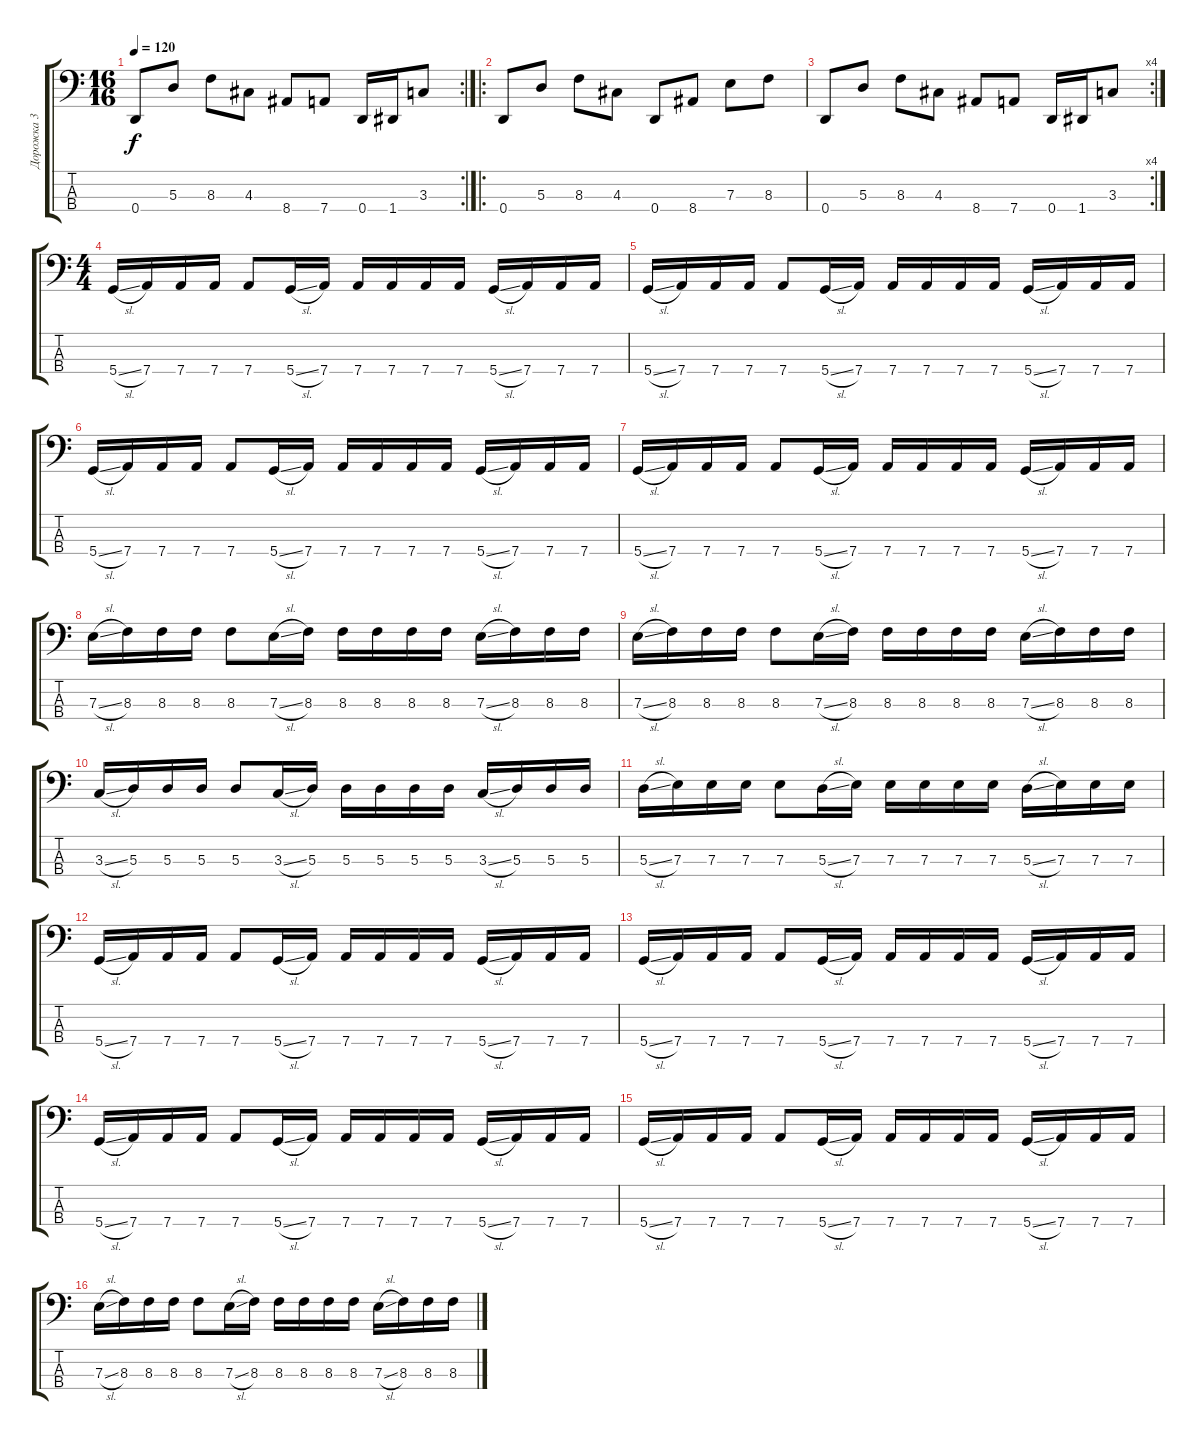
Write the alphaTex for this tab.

\track ("Дорожка 3" "Дорожка 3") {instrument slapbass1}
\staff {score tabs}
\tuning (G2 D2 A1 D1) {hide}
\rc 2
\ts (16 16)
\tempo 120
\clef f4
\ks c
0.4.8{dy f} 5.3.8 8.3.8 4.3.8 8.4.8 7.4.8 0.4.16 1.4.16 3.3.8 |
\ro
0.4.8 5.3.8 8.3.8 4.3.8 0.4.8 8.4.8 7.3.8 8.3.8 |
\rc 4
0.4.8 5.3.8 8.3.8 4.3.8 8.4.8 7.4.8 0.4.16 1.4.16 3.3.8 |
\ts (4 4)
5.4{sl}.16 7.4.16 7.4.16 7.4.16 7.4.8 5.4{sl}.16 7.4.16 7.4.16 7.4.16 7.4.16 7.4.16 5.4{sl}.16 7.4.16 7.4.16 7.4.16 |
5.4{sl}.16 7.4.16 7.4.16 7.4.16 7.4.8 5.4{sl}.16 7.4.16 7.4.16 7.4.16 7.4.16 7.4.16 5.4{sl}.16 7.4.16 7.4.16 7.4.16 |
5.4{sl}.16 7.4.16 7.4.16 7.4.16 7.4.8 5.4{sl}.16 7.4.16 7.4.16 7.4.16 7.4.16 7.4.16 5.4{sl}.16 7.4.16 7.4.16 7.4.16 |
5.4{sl}.16 7.4.16 7.4.16 7.4.16 7.4.8 5.4{sl}.16 7.4.16 7.4.16 7.4.16 7.4.16 7.4.16 5.4{sl}.16 7.4.16 7.4.16 7.4.16 |
7.3{sl}.16 8.3.16 8.3.16 8.3.16 8.3.8 7.3{sl}.16 8.3.16 8.3.16 8.3.16 8.3.16 8.3.16 7.3{sl}.16 8.3.16 8.3.16 8.3.16 |
7.3{sl}.16 8.3.16 8.3.16 8.3.16 8.3.8 7.3{sl}.16 8.3.16 8.3.16 8.3.16 8.3.16 8.3.16 7.3{sl}.16 8.3.16 8.3.16 8.3.16 |
3.3{sl}.16 5.3.16 5.3.16 5.3.16 5.3.8 3.3{sl}.16 5.3.16 5.3.16 5.3.16 5.3.16 5.3.16 3.3{sl}.16 5.3.16 5.3.16 5.3.16 |
5.3{sl}.16 7.3.16 7.3.16 7.3.16 7.3.8 5.3{sl}.16 7.3.16 7.3.16 7.3.16 7.3.16 7.3.16 5.3{sl}.16 7.3.16 7.3.16 7.3.16 |
5.4{sl}.16 7.4.16 7.4.16 7.4.16 7.4.8 5.4{sl}.16 7.4.16 7.4.16 7.4.16 7.4.16 7.4.16 5.4{sl}.16 7.4.16 7.4.16 7.4.16 |
5.4{sl}.16 7.4.16 7.4.16 7.4.16 7.4.8 5.4{sl}.16 7.4.16 7.4.16 7.4.16 7.4.16 7.4.16 5.4{sl}.16 7.4.16 7.4.16 7.4.16 |
5.4{sl}.16 7.4.16 7.4.16 7.4.16 7.4.8 5.4{sl}.16 7.4.16 7.4.16 7.4.16 7.4.16 7.4.16 5.4{sl}.16 7.4.16 7.4.16 7.4.16 |
5.4{sl}.16 7.4.16 7.4.16 7.4.16 7.4.8 5.4{sl}.16 7.4.16 7.4.16 7.4.16 7.4.16 7.4.16 5.4{sl}.16 7.4.16 7.4.16 7.4.16 |
7.3{sl}.16 8.3.16 8.3.16 8.3.16 8.3.8 7.3{sl}.16 8.3.16 8.3.16 8.3.16 8.3.16 8.3.16 7.3{sl}.16 8.3.16 8.3.16 8.3.16
